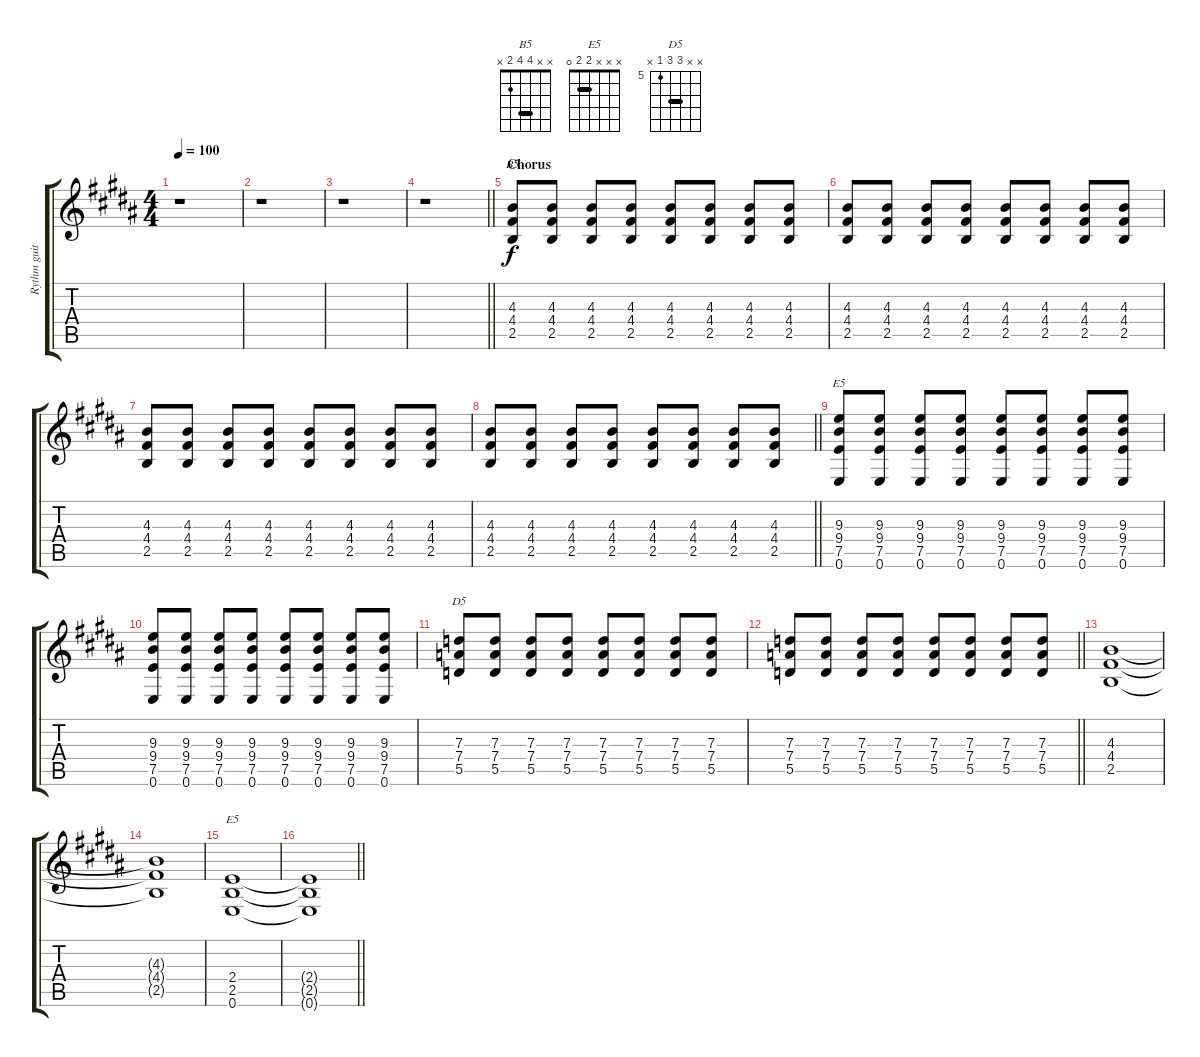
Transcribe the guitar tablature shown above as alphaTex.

\track ("Rythm guitar (Jesper Binzer)" "Rythm guit") {instrument distortionguitar}
\staff {score tabs}
\tuning (E4 B3 G3 D3 A2 E2) {hide}
\chord ("B5" x x 4 4 2 x) {barre 4}
\chord ("E5" x x 9 9 7 0) {firstfret 7 barre 9}
\chord ("D5" x x 7 7 5 x) {firstfret 5 barre 7}
\chord ("E5" x x x 2 2 0) {barre 2}
\ts (4 4)
\tempo 100
\clef g2
\ks b
r.1{dy f} |
r.1 |
r.1 |
\barLineRight lightlight
r.1 |
\section ("" "Chorus")
(4.3 4.4 2.5).8{ch "B5"} (4.3 4.4 2.5).8 (4.3 4.4 2.5).8 (4.3 4.4 2.5).8 (4.3 4.4 2.5).8 (4.3 4.4 2.5).8 (4.3 4.4 2.5).8 (4.3 4.4 2.5).8 |
(4.3 4.4 2.5).8 (4.3 4.4 2.5).8 (4.3 4.4 2.5).8 (4.3 4.4 2.5).8 (4.3 4.4 2.5).8 (4.3 4.4 2.5).8 (4.3 4.4 2.5).8 (4.3 4.4 2.5).8 |
(4.3 4.4 2.5).8 (4.3 4.4 2.5).8 (4.3 4.4 2.5).8 (4.3 4.4 2.5).8 (4.3 4.4 2.5).8 (4.3 4.4 2.5).8 (4.3 4.4 2.5).8 (4.3 4.4 2.5).8 |
\barLineRight lightlight
(4.3 4.4 2.5).8 (4.3 4.4 2.5).8 (4.3 4.4 2.5).8 (4.3 4.4 2.5).8 (4.3 4.4 2.5).8 (4.3 4.4 2.5).8 (4.3 4.4 2.5).8 (4.3 4.4 2.5).8 |
(9.3 9.4 7.5 0.6).8{ch "E5"} (9.3 9.4 7.5 0.6).8 (9.3 9.4 7.5 0.6).8 (9.3 9.4 7.5 0.6).8 (9.3 9.4 7.5 0.6).8 (9.3 9.4 7.5 0.6).8 (9.3 9.4 7.5 0.6).8 (9.3 9.4 7.5 0.6).8 |
(9.3 9.4 7.5 0.6).8 (9.3 9.4 7.5 0.6).8 (9.3 9.4 7.5 0.6).8 (9.3 9.4 7.5 0.6).8 (9.3 9.4 7.5 0.6).8 (9.3 9.4 7.5 0.6).8 (9.3 9.4 7.5 0.6).8 (9.3 9.4 7.5 0.6).8 |
(7.3 7.4 5.5).8{ch "D5"} (7.3 7.4 5.5).8 (7.3 7.4 5.5).8 (7.3 7.4 5.5).8 (7.3 7.4 5.5).8 (7.3 7.4 5.5).8 (7.3 7.4 5.5).8 (7.3 7.4 5.5).8 |
\barLineRight lightlight
(7.3 7.4 5.5).8 (7.3 7.4 5.5).8 (7.3 7.4 5.5).8 (7.3 7.4 5.5).8 (7.3 7.4 5.5).8 (7.3 7.4 5.5).8 (7.3 7.4 5.5).8 (7.3 7.4 5.5).8 |
(4.3 4.4 2.5).1 |
(4.3{t} 4.4{t} 2.5{t}).1 |
(2.4 2.5 0.6).1{ch "E5"} |
\barLineRight lightlight
(2.4{t} 2.5{t} 0.6{t}).1
